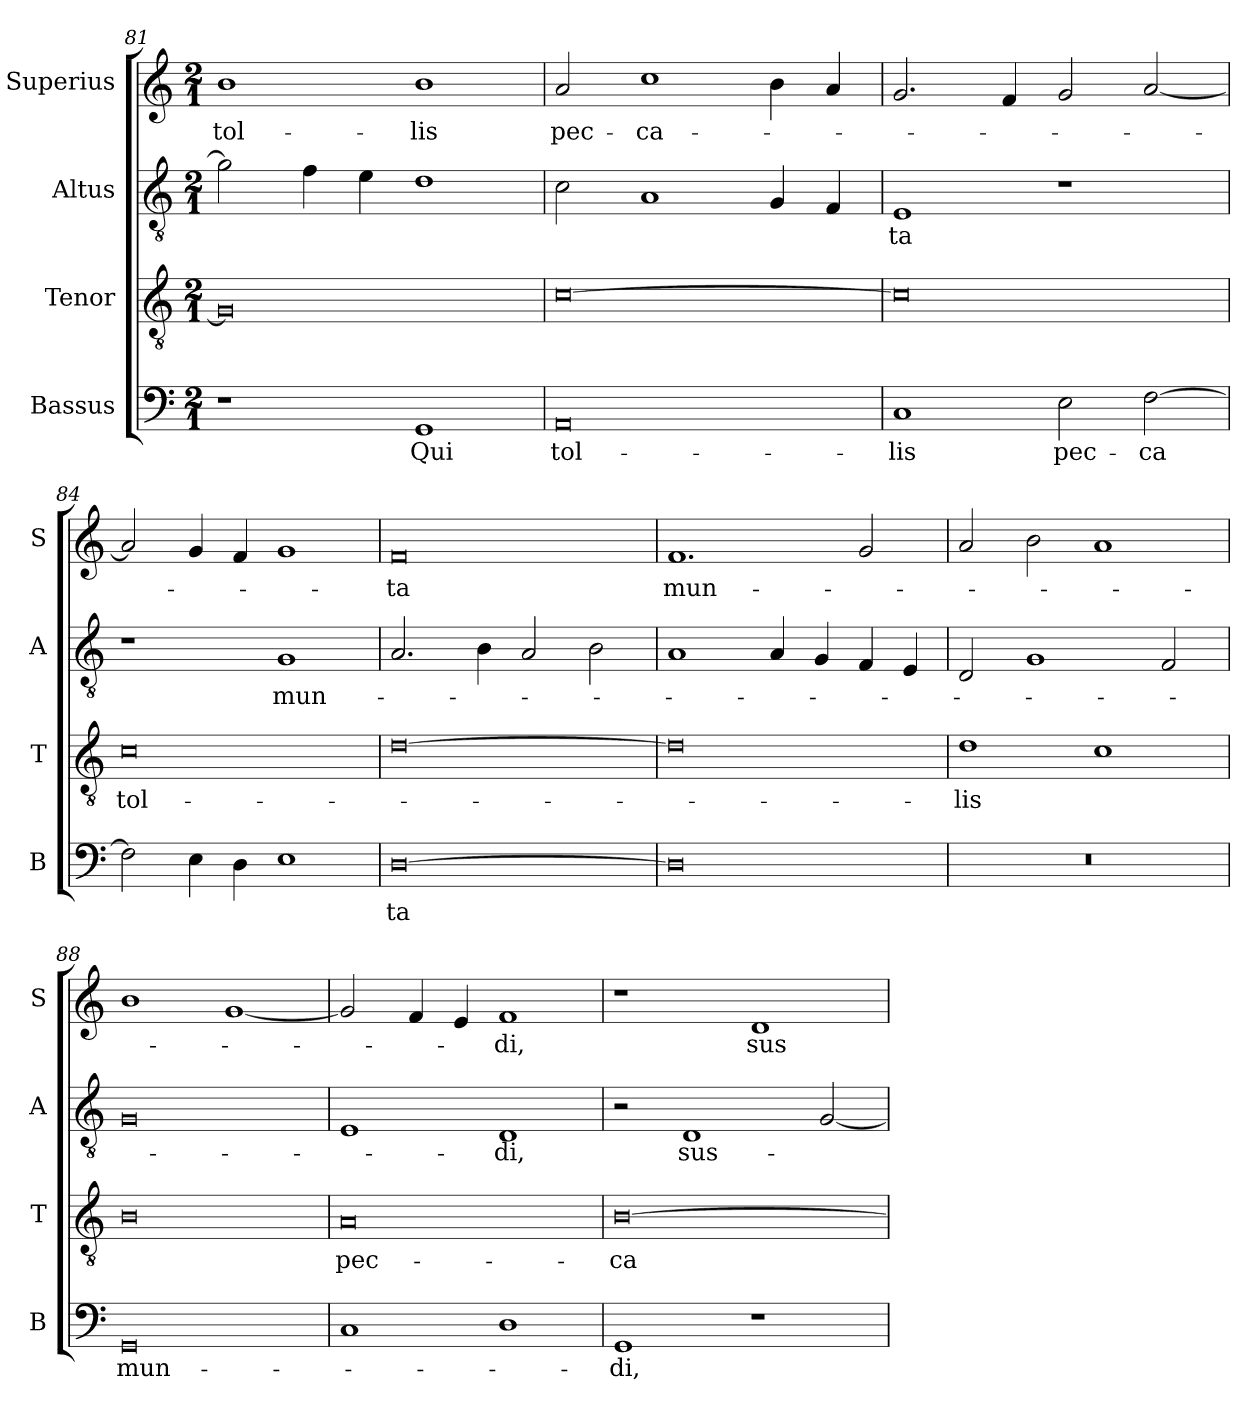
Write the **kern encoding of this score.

**kern	**text	**kern	**text	**kern	**text	**kern	**text
*part4	*part4	*part3	*part3	*part2	*part2	*part1	*part1
*staff4	*staff4	*staff3	*staff3	*staff2	*staff2	*staff1	*staff1
*I"Bassus	*	*I"Tenor	*	*I"Altus	*	*I"Superius	*
*I'B	*	*I'T	*	*I'A	*	*I'S	*
*clefF4	*	*clefGv2	*	*clefGv2	*	*clefG2	*
*k[]	*	*k[]	*	*k[]	*	*k[]	*
*M2/1	*	*M2/1	*	*M2/1	*	*M2/1	*
=81	=81	=81	=81	=81	=81	=81	=81
1r	.	0G]	.	2g]	.	1b	tol-
.	.	.	.	4f	.	.	.
.	.	.	.	4e	.	.	.
1GG	Qui	.	.	1d	.	1b	-lis
=82	=82	=82	=82	=82	=82	=82	=82
0AA	tol-	[0c	.	2c	.	2a	pec-
.	.	.	.	1A	.	1cc	-ca-
.	.	.	.	4G	.	4b	.
.	.	.	.	4F	.	4a	.
=83	=83	=83	=83	=83	=83	=83	=83
1C	-lis	0c]	.	1E	-ta	2.g	.
.	.	.	.	.	.	4f	.
2E	pec-	.	.	1r	.	2g	.
[2F	-ca	.	.	.	.	[2a	.
=84	=84	=84	=84	=84	=84	=84	=84
2F]	.	0c	tol-	1r	.	2a]	.
4E	.	.	.	.	.	4g	.
4D	.	.	.	.	.	4f	.
1E	.	.	.	1G	mun-	1g	.
=85	=85	=85	=85	=85	=85	=85	=85
[0D	ta	[0d	.	2.A	.	0f	-ta
.	.	.	.	4B	.	.	.
.	.	.	.	2A	.	.	.
.	.	.	.	2B	.	.	.
=86	=86	=86	=86	=86	=86	=86	=86
0D]	.	0d]	.	1A	.	1.f	mun-
.	.	.	.	4A	.	.	.
.	.	.	.	4G	.	.	.
.	.	.	.	4F	.	2g	.
.	.	.	.	4E	.	.	.
=87	=87	=87	=87	=87	=87	=87	=87
0r	.	1d	-lis	2D	.	2a	.
.	.	.	.	1G	.	2b	.
.	.	1c	.	.	.	1a	.
.	.	.	.	2F	.	.	.
=88	=88	=88	=88	=88	=88	=88	=88
0GG	mun-	0B	.	0G	.	1b	.
.	.	.	.	.	.	[1g	.
=89	=89	=89	=89	=89	=89	=89	=89
!	!	!	!LO:LY:i	!	!	!	!
1C	.	0A	pec-	1E	.	2g]	.
.	.	.	.	.	.	4f	.
.	.	.	.	.	.	4e	.
1D	.	.	.	1D	-di,	1f	-di,
=90	=90	=90	=90	=90	=90	=90	=90
!	!	!	!LO:LY:i	!	!	!	!
1GG	-di,	[0B	-ca-	2r	.	1r	.
!	!	!	!	!	!LO:LY:i	!	!
.	.	.	.	1D	sus-	.	.
1r	.	.	.	.	.	1d	sus-
.	.	.	.	[2G	.	.	.
=	=	=	=	=	=	=	=
*-	*-	*-	*-	*-	*-	*-	*-
